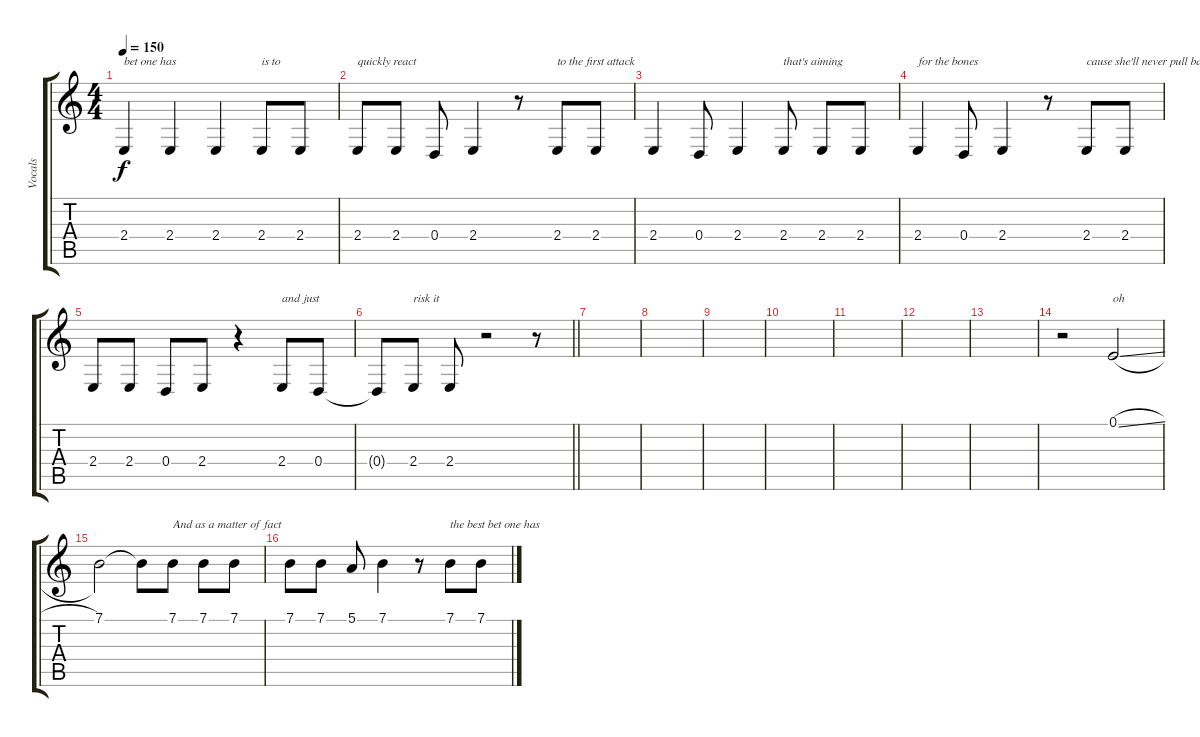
\track ("Vocals" "Vocals") {instrument tenorsax}
\staff {score tabs}
\tuning (E4 B3 G3 D3 A2 D2) {hide}
\ts (4 4)
\tempo 150
\clef g2
\ks c
2.4.4{txt "bet one has" dy f} 2.4.4 2.4.4 2.4.8{txt "is to"} 2.4.8 |
2.4.8{txt "quickly react"} 2.4.8 0.4.8 2.4.4 r.8 2.4.8{txt "to the first attack"} 2.4.8 |
2.4.4 0.4.8 2.4.4 2.4.8{txt "that's aiming"} 2.4.8 2.4.8 |
2.4.4{txt "for the bones"} 0.4.8 2.4.4 r.8 2.4.8{txt "cause she'll never pull back"} 2.4.8 |
2.4.8 2.4.8 0.4.8 2.4.8 r.4 2.4.8{txt "and just "} 0.4.8 |
\barLineRight lightlight
0.4{t}.8 2.4.8{txt "risk it"} 2.4.8 r.2 r.8 |
|
|
|
|
|
|
|
r.2 0.1{sl}.2{txt "oh"} |
7.1.2 7.1{t}.8 7.1.8{txt "And as a matter of fact"} 7.1.8 7.1.8 |
7.1.8 7.1.8 5.1.8 7.1.4 r.8 7.1.8{txt "the best bet one has"} 7.1.8
